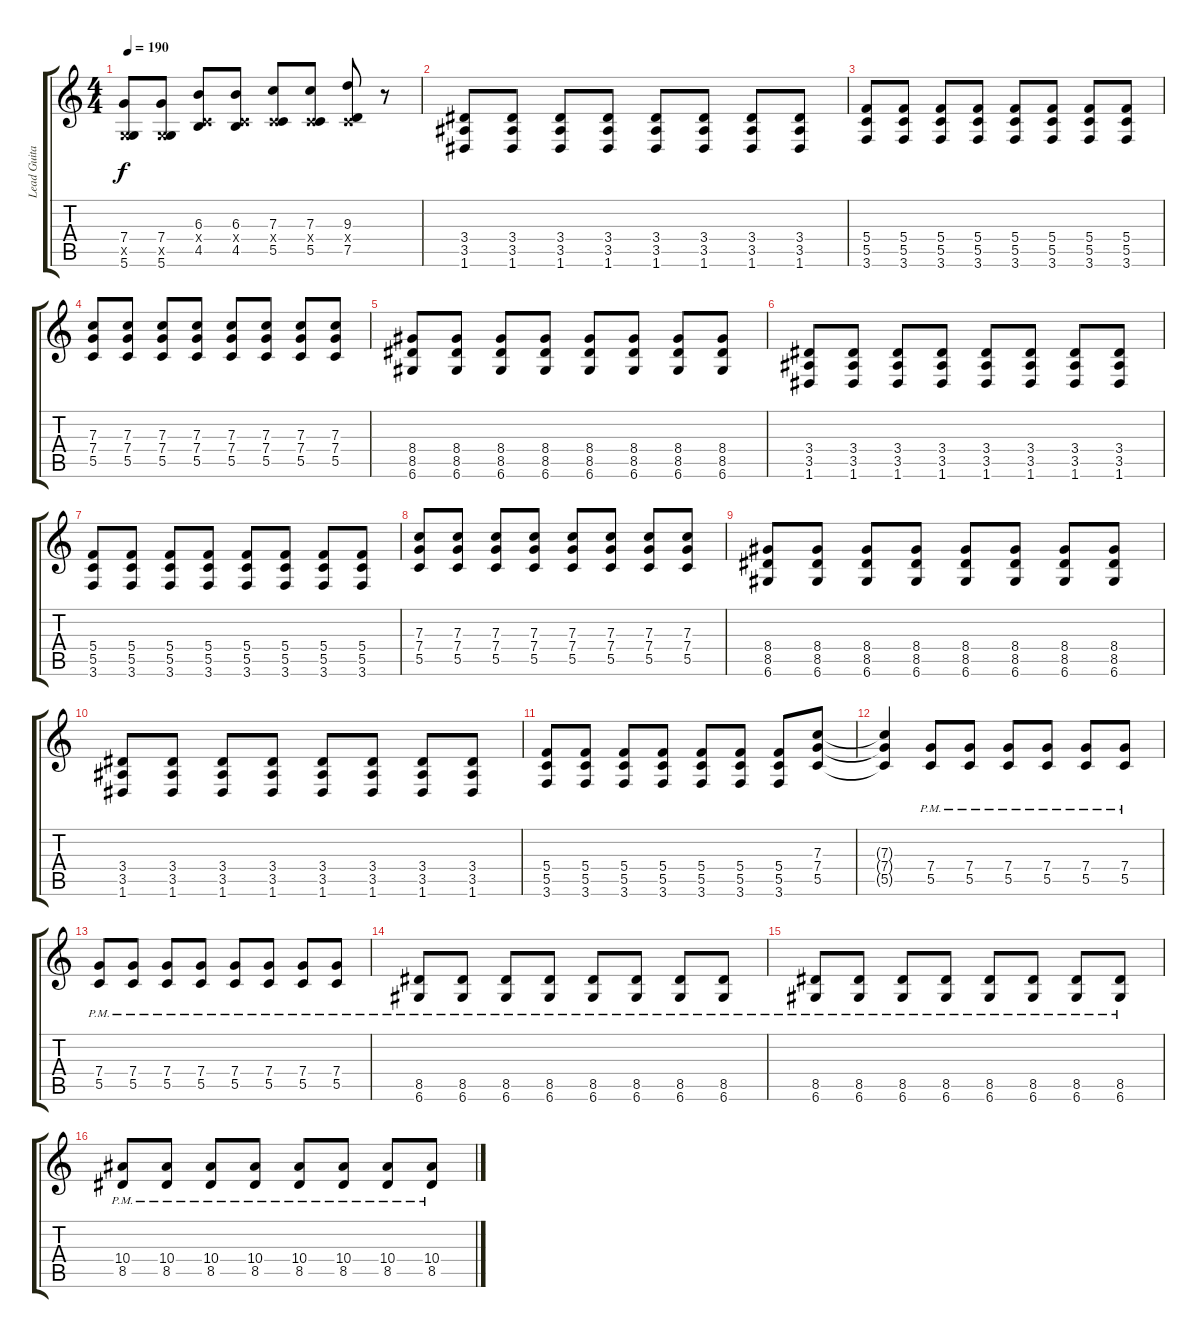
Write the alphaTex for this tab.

\track ("Lead Guitar  " "Lead Guita") {instrument overdrivenguitar}
\staff {score tabs}
\tuning (D4 A3 F3 C3 G2 D2) {hide}
\ts (4 4)
\tempo 190
\clef g2
\ks c
(7.4 0.5{x} 5.6).8{dy f} (7.4 0.5{x} 5.6).8 (6.3 0.4{x} 4.5).8 (6.3 0.4{x} 4.5).8 (7.3 0.4{x} 5.5).8 (7.3 0.4{x} 5.5).8 (9.3 0.4{x} 7.5).8 r.8 |
(3.4 3.5 1.6).8 (3.4 3.5 1.6).8 (3.4 3.5 1.6).8 (3.4 3.5 1.6).8 (3.4 3.5 1.6).8 (3.4 3.5 1.6).8 (3.4 3.5 1.6).8 (3.4 3.5 1.6).8 |
(5.4 5.5 3.6).8 (5.4 5.5 3.6).8 (5.4 5.5 3.6).8 (5.4 5.5 3.6).8 (5.4 5.5 3.6).8 (5.4 5.5 3.6).8 (5.4 5.5 3.6).8 (5.4 5.5 3.6).8 |
(7.3 7.4 5.5).8 (7.3 7.4 5.5).8 (7.3 7.4 5.5).8 (7.3 7.4 5.5).8 (7.3 7.4 5.5).8 (7.3 7.4 5.5).8 (7.3 7.4 5.5).8 (7.3 7.4 5.5).8 |
(8.4 8.5 6.6).8 (8.4 8.5 6.6).8 (8.4 8.5 6.6).8 (8.4 8.5 6.6).8 (8.4 8.5 6.6).8 (8.4 8.5 6.6).8 (8.4 8.5 6.6).8 (8.4 8.5 6.6).8 |
(3.4 3.5 1.6).8 (3.4 3.5 1.6).8 (3.4 3.5 1.6).8 (3.4 3.5 1.6).8 (3.4 3.5 1.6).8 (3.4 3.5 1.6).8 (3.4 3.5 1.6).8 (3.4 3.5 1.6).8 |
(5.4 5.5 3.6).8 (5.4 5.5 3.6).8 (5.4 5.5 3.6).8 (5.4 5.5 3.6).8 (5.4 5.5 3.6).8 (5.4 5.5 3.6).8 (5.4 5.5 3.6).8 (5.4 5.5 3.6).8 |
(7.3 7.4 5.5).8 (7.3 7.4 5.5).8 (7.3 7.4 5.5).8 (7.3 7.4 5.5).8 (7.3 7.4 5.5).8 (7.3 7.4 5.5).8 (7.3 7.4 5.5).8 (7.3 7.4 5.5).8 |
(8.4 8.5 6.6).8 (8.4 8.5 6.6).8 (8.4 8.5 6.6).8 (8.4 8.5 6.6).8 (8.4 8.5 6.6).8 (8.4 8.5 6.6).8 (8.4 8.5 6.6).8 (8.4 8.5 6.6).8 |
(3.4 3.5 1.6).8 (3.4 3.5 1.6).8 (3.4 3.5 1.6).8 (3.4 3.5 1.6).8 (3.4 3.5 1.6).8 (3.4 3.5 1.6).8 (3.4 3.5 1.6).8 (3.4 3.5 1.6).8 |
(5.4 5.5 3.6).8 (5.4 5.5 3.6).8 (5.4 5.5 3.6).8 (5.4 5.5 3.6).8 (5.4 5.5 3.6).8 (5.4 5.5 3.6).8 (5.4 5.5 3.6).8 (7.3 7.4 5.5).8 |
(7.3{t} 7.4{t} 5.5{t}).4 (7.4{pm} 5.5{pm}).8 (7.4{pm} 5.5{pm}).8 (7.4{pm} 5.5{pm}).8 (7.4{pm} 5.5{pm}).8 (7.4{pm} 5.5{pm}).8 (7.4{pm} 5.5{pm}).8 |
(7.4{pm} 5.5{pm}).8 (7.4{pm} 5.5{pm}).8 (7.4{pm} 5.5{pm}).8 (7.4{pm} 5.5{pm}).8 (7.4{pm} 5.5{pm}).8 (7.4{pm} 5.5{pm}).8 (7.4{pm} 5.5{pm}).8 (7.4{pm} 5.5{pm}).8 |
(8.5{pm} 6.6{pm}).8 (8.5{pm} 6.6{pm}).8 (8.5{pm} 6.6{pm}).8 (8.5{pm} 6.6{pm}).8 (8.5{pm} 6.6{pm}).8 (8.5{pm} 6.6{pm}).8 (8.5{pm} 6.6{pm}).8 (8.5{pm} 6.6{pm}).8 |
(8.5{pm} 6.6{pm}).8 (8.5{pm} 6.6{pm}).8 (8.5{pm} 6.6{pm}).8 (8.5{pm} 6.6{pm}).8 (8.5{pm} 6.6{pm}).8 (8.5{pm} 6.6{pm}).8 (8.5{pm} 6.6{pm}).8 (8.5{pm} 6.6{pm}).8 |
(10.4{pm} 8.5{pm}).8 (10.4{pm} 8.5{pm}).8 (10.4{pm} 8.5{pm}).8 (10.4{pm} 8.5{pm}).8 (10.4{pm} 8.5{pm}).8 (10.4{pm} 8.5{pm}).8 (10.4{pm} 8.5{pm}).8 (10.4{pm} 8.5{pm}).8
